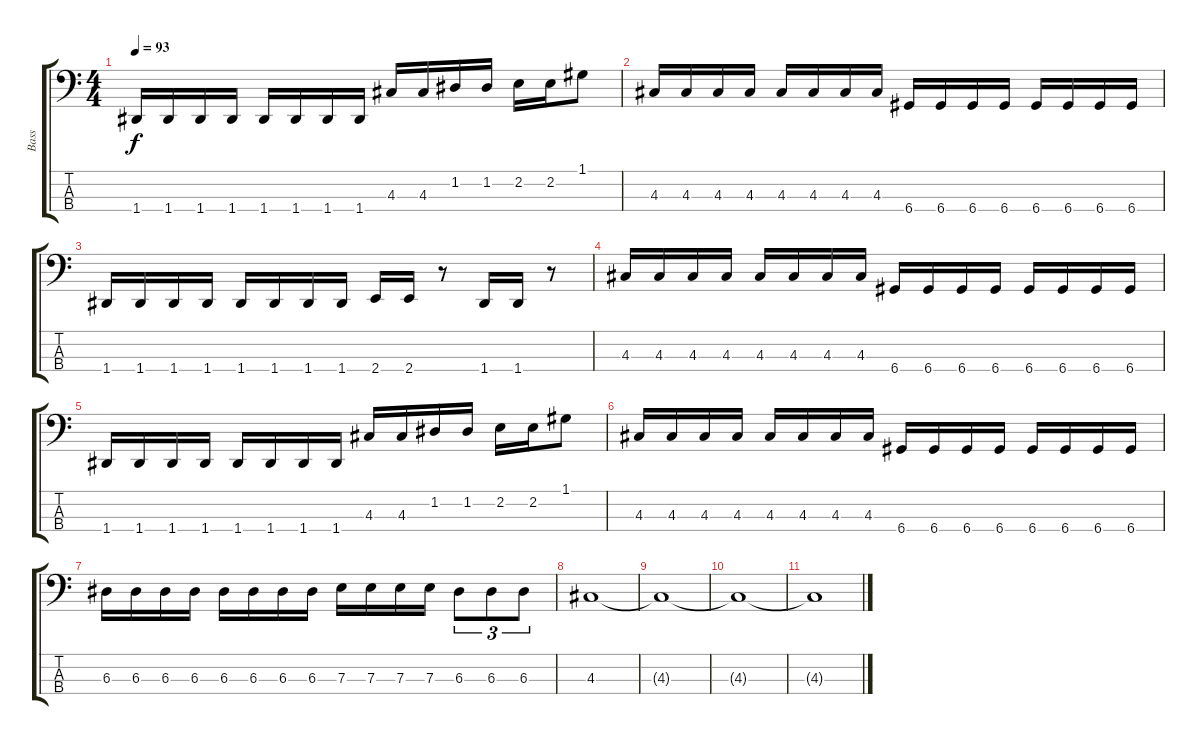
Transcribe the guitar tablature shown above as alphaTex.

\track ("Bass" "Bass") {instrument electricbassfinger}
\staff {score tabs}
\tuning (G2 D2 A1 D1) {hide}
\ts (4 4)
\tempo 93
\clef f4
\ks c
1.4.16{dy f} 1.4.16 1.4.16 1.4.16 1.4.16 1.4.16 1.4.16 1.4.16 4.3.16 4.3.16 1.2.16 1.2.16 2.2.16 2.2.16 1.1.8 |
4.3.16 4.3.16 4.3.16 4.3.16 4.3.16 4.3.16 4.3.16 4.3.16 6.4.16 6.4.16 6.4.16 6.4.16 6.4.16 6.4.16 6.4.16 6.4.16 |
1.4.16 1.4.16 1.4.16 1.4.16 1.4.16 1.4.16 1.4.16 1.4.16 2.4.16 2.4.16 r.8 1.4.16 1.4.16 r.8 |
4.3.16 4.3.16 4.3.16 4.3.16 4.3.16 4.3.16 4.3.16 4.3.16 6.4.16 6.4.16 6.4.16 6.4.16 6.4.16 6.4.16 6.4.16 6.4.16 |
1.4.16 1.4.16 1.4.16 1.4.16 1.4.16 1.4.16 1.4.16 1.4.16 4.3.16 4.3.16 1.2.16 1.2.16 2.2.16 2.2.16 1.1.8 |
4.3.16 4.3.16 4.3.16 4.3.16 4.3.16 4.3.16 4.3.16 4.3.16 6.4.16 6.4.16 6.4.16 6.4.16 6.4.16 6.4.16 6.4.16 6.4.16 |
6.3.16 6.3.16 6.3.16 6.3.16 6.3.16 6.3.16 6.3.16 6.3.16 7.3.16 7.3.16 7.3.16 7.3.16 6.3.8{tu (3 2)} 6.3.8{tu (3 2)} 6.3.8{tu (3 2)} |
4.3.1 |
4.3{t}.1 |
4.3{t}.1 |
4.3{t}.1
